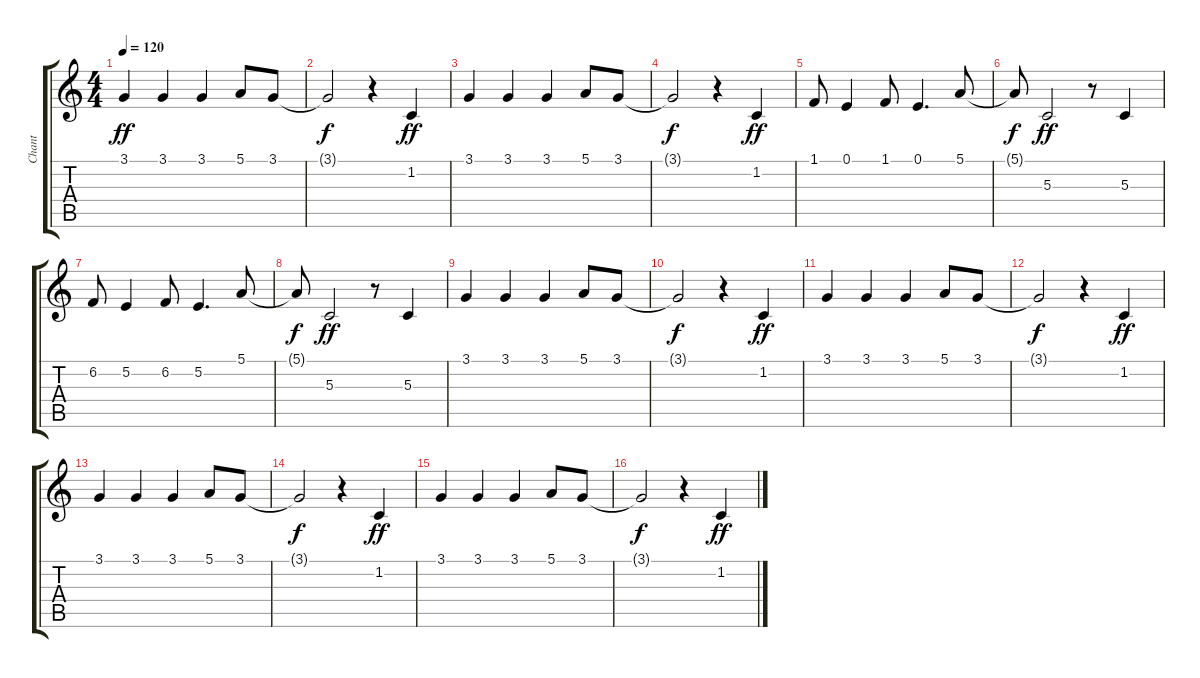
\track ("Chant" "Chant") {instrument lead2sawtooth}
\staff {score tabs}
\tuning (E4 B3 G3 D3 A2 E2) {hide}
\ts (4 4)
\tempo 120
\clef g2
\ks c
3.1.4{dy ff} 3.1.4 3.1.4 5.1.8 3.1.8 |
3.1{t}.2{dy f} r.4 1.2.4{dy ff} |
3.1.4 3.1.4 3.1.4 5.1.8 3.1.8 |
3.1{t}.2{dy f} r.4 1.2.4{dy ff} |
1.1.8 0.1.4 1.1.8 0.1.4{d} 5.1.8 |
5.1{t}.8{dy f} 5.3.2{dy ff} r.8 5.3.4 |
6.2.8 5.2.4 6.2.8 5.2.4{d} 5.1.8 |
5.1{t}.8{dy f} 5.3.2{dy ff} r.8 5.3.4 |
3.1.4 3.1.4 3.1.4 5.1.8 3.1.8 |
3.1{t}.2{dy f} r.4 1.2.4{dy ff} |
3.1.4 3.1.4 3.1.4 5.1.8 3.1.8 |
3.1{t}.2{dy f} r.4 1.2.4{dy ff} |
3.1.4 3.1.4 3.1.4 5.1.8 3.1.8 |
3.1{t}.2{dy f} r.4 1.2.4{dy ff} |
3.1.4 3.1.4 3.1.4 5.1.8 3.1.8 |
3.1{t}.2{dy f} r.4 1.2.4{dy ff}
